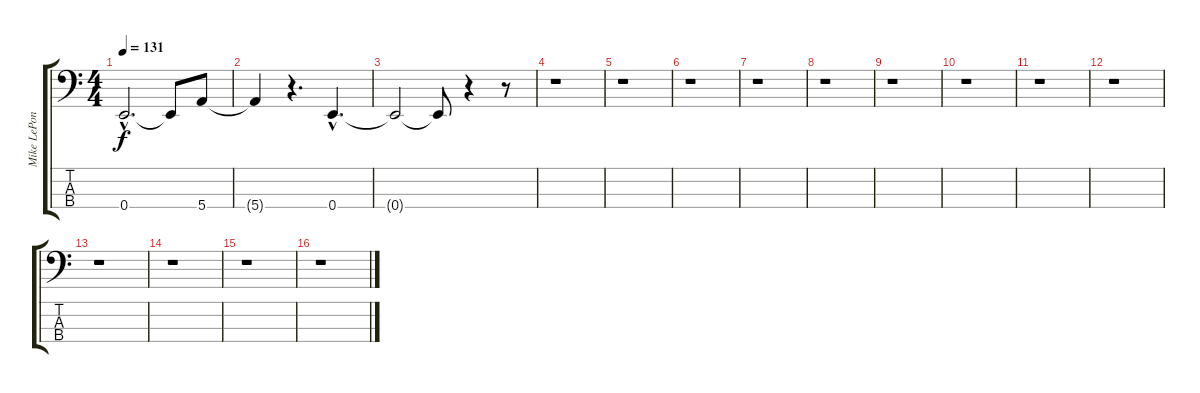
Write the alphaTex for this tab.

\track ("Mike LePond (Bass)" "Mike LePon") {instrument electricbassfinger}
\staff {score tabs}
\tuning (G2 D2 A1 E1) {hide}
\ts (4 4)
\tempo 131
\clef f4
\ks c
0.4{hac t}.2{d dy f} 0.4{t}.8 5.4.8 |
5.4{t}.4 r.4{d} 0.4{hac}.4{d} |
0.4{t}.2 0.4{t}.8 r.4 r.8 |
r.1 |
r.1 |
r.1 |
r.1 |
r.1 |
r.1 |
r.1 |
r.1 |
r.1 |
r.1 |
r.1 |
r.1 |
r.1
